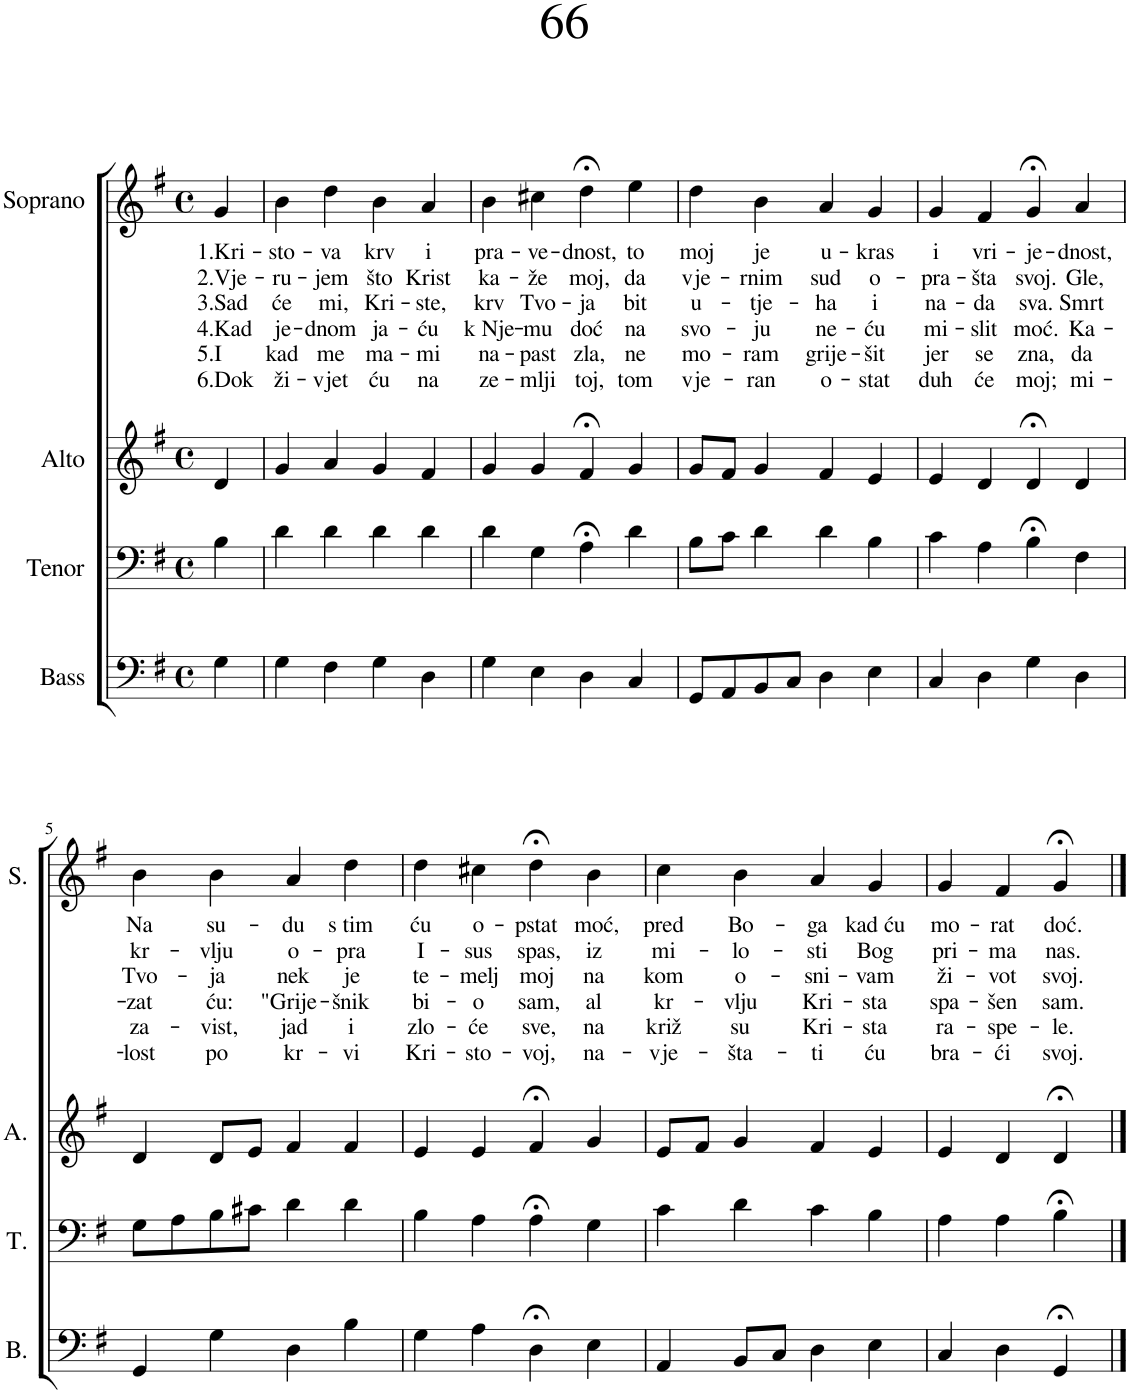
**kern	**kern	**kern	**kern	**text	**text	**text	**text	**text	**text
*part4	*part3	*part2	*part1	*part1	*part1	*part1	*part1	*part1	*part1
*staff4	*staff3	*staff2	*staff1	*staff1	*staff1	*staff1	*staff1	*staff1	*staff1
*I"Bass	*I"Tenor	*I"Alto	*I"Soprano	*	*	*	*	*	*
*I'B.	*I'T.	*I'A.	*I'S.	*	*	*	*	*	*
*clefF4	*clefF4	*clefG2	*clefG2	*	*	*	*	*	*
*k[f#]	*k[f#]	*k[f#]	*k[f#]	*	*	*	*	*	*
*M4/4	*M4/4	*M4/4	*M4/4	*	*	*	*	*	*
*met(c)	*met(c)	*met(c)	*met(c)	*	*	*	*	*	*
=	=	=	=	=	=	=	=	=	=
!	!	!	!	!LO:LY:b	!LO:LY:b	!LO:LY:b	!LO:LY:b	!LO:LY:b	!LO:LY:b
4G\	4B\	4d/	4g/	1.Kri-	2.Vje-	3.Sad	4.Kad	5.I	6.Dok
=1	=1	=1	=1	=1	=1	=1	=1	=1	=1
!	!	!	!	!LO:LY:b	!LO:LY:b	!LO:LY:b	!LO:LY:b	!LO:LY:b	!LO:LY:b
4G\	4d\	4g/	4b\	-sto-	-ru-	će	je-	kad	ži-
!	!	!	!	!LO:LY:b	!LO:LY:b	!LO:LY:b	!LO:LY:b	!LO:LY:b	!LO:LY:b
4F#\	4d\	4a/	4dd\	-va	-jem	mi,	-dnom	me	-vjet
!	!	!	!	!LO:LY:b	!LO:LY:b	!LO:LY:b	!LO:LY:b	!LO:LY:b	!LO:LY:b
4G\	4d\	4g/	4b\	krv	što	Kri-	ja-	ma-	ću
!	!	!	!	!LO:LY:b	!LO:LY:b	!LO:LY:b	!LO:LY:b	!LO:LY:b	!LO:LY:b
4D\	4d\	4f#/	4a/	i	Krist	-ste,	-ću	-mi	na
=2	=2	=2	=2	=2	=2	=2	=2	=2	=2
!	!	!	!	!LO:LY:b	!LO:LY:b	!LO:LY:b	!LO:LY:b	!LO:LY:b	!LO:LY:b
4G\	4d\	4g/	4b\	pra-	ka-	krv	k Nje-	na-	ze-
!	!	!	!	!LO:LY:b	!LO:LY:b	!LO:LY:b	!LO:LY:b	!LO:LY:b	!LO:LY:b
4E\	4G\	4g/	4cc#X\	-ve-	-že	Tvo-	-mu	-past	-mlji
!	!	!	!	!LO:LY:b	!LO:LY:b	!LO:LY:b	!LO:LY:b	!LO:LY:b	!LO:LY:b
4D\	4A;<\	4f#;</	4dd;<\	-dnost,	moj,	-ja	doć	zla,	toj,
!	!	!	!	!LO:LY:b	!LO:LY:b	!LO:LY:b	!LO:LY:b	!LO:LY:b	!LO:LY:b
4C/	4d\	4g/	4ee\	to	da	bit	na	ne	tom
=3	=3	=3	=3	=3	=3	=3	=3	=3	=3
!	!	!	!	!LO:LY:b	!LO:LY:b	!LO:LY:b	!LO:LY:b	!LO:LY:b	!LO:LY:b
8GG/L	8B\L	8g/L	4dd\	moj	vje-	u-	svo-	mo-	vje-
8AA/	8c\J	8f#/J	.	.	.	.	.	.	.
!	!	!	!	!LO:LY:b	!LO:LY:b	!LO:LY:b	!LO:LY:b	!LO:LY:b	!LO:LY:b
8BB/	4d\	4g/	4b\	je	-rnim	-tje-	-ju	-ram	-ran
8C/J	.	.	.	.	.	.	.	.	.
!	!	!	!	!LO:LY:b	!LO:LY:b	!LO:LY:b	!LO:LY:b	!LO:LY:b	!LO:LY:b
4D\	4d\	4f#/	4a/	u-	sud	-ha	ne-	grije-	o-
!	!	!	!	!LO:LY:b	!LO:LY:b	!LO:LY:b	!LO:LY:b	!LO:LY:b	!LO:LY:b
4E\	4B\	4e/	4g/	-kras	o-	i	-ću	-šit	-stat
=4	=4	=4	=4	=4	=4	=4	=4	=4	=4
!	!	!	!	!LO:LY:b	!LO:LY:b	!LO:LY:b	!LO:LY:b	!LO:LY:b	!LO:LY:b
4C/	4c\	4e/	4g/	i	-pra-	na-	mi-	jer	duh
!	!	!	!	!LO:LY:b	!LO:LY:b	!LO:LY:b	!LO:LY:b	!LO:LY:b	!LO:LY:b
4D\	4A\	4d/	4f#/	vri-	-šta	-da	-slit	se	će
!	!	!	!	!LO:LY:b	!LO:LY:b	!LO:LY:b	!LO:LY:b	!LO:LY:b	!LO:LY:b
4G\	4B;<\	4d;</	4g;</	-je-	svoj.	sva.	moć.	zna,	moj;
!	!	!	!	!LO:LY:b	!LO:LY:b	!LO:LY:b	!LO:LY:b	!LO:LY:b	!LO:LY:b
4D\	4F#\	4d/	4a/	-dnost,	Gle,	Smrt	Ka-	da	mi-
!!LO:LB:g=z
=5	=5	=5	=5	=5	=5	=5	=5	=5	=5
!	!	!	!	!LO:LY:b	!LO:LY:b	!LO:LY:b	!LO:LY:b	!LO:LY:b	!LO:LY:b
4GG/	8G\L	4d/	4b\	Na	kr-	Tvo-	-zat	za-	-lost
.	8A\	.	.	.	.	.	.	.	.
!	!	!	!	!LO:LY:b	!LO:LY:b	!LO:LY:b	!LO:LY:b	!LO:LY:b	!LO:LY:b
4G\	8B\	8d/L	4b\	su-	-vlju	-ja	ću:	-vist,	po
.	8c#X\J	8e/J	.	.	.	.	.	.	.
!	!	!	!	!LO:LY:b	!LO:LY:b	!LO:LY:b	!LO:LY:b	!LO:LY:b	!LO:LY:b
4D\	4d\	4f#/	4a/	-du	o-	nek	"Grije-	jad	kr-
!	!	!	!	!LO:LY:b	!LO:LY:b	!LO:LY:b	!LO:LY:b	!LO:LY:b	!LO:LY:b
4B\	4d\	4f#/	4dd\	s tim	-pra	je	-šnik	i	-vi
=6	=6	=6	=6	=6	=6	=6	=6	=6	=6
!	!	!	!	!LO:LY:b	!LO:LY:b	!LO:LY:b	!LO:LY:b	!LO:LY:b	!LO:LY:b
4G\	4B\	4e/	4dd\	ću	I-	te-	bi-	zlo-	Kri-
!	!	!	!	!LO:LY:b	!LO:LY:b	!LO:LY:b	!LO:LY:b	!LO:LY:b	!LO:LY:b
4A\	4A\	4e/	4cc#X\	o-	-sus	-melj	-o	-će	-sto-
!	!	!	!	!LO:LY:b	!LO:LY:b	!LO:LY:b	!LO:LY:b	!LO:LY:b	!LO:LY:b
4D;<\	4A;<\	4f#;</	4dd;<\	-pstat	spas,	moj	sam,	sve,	-voj,
!	!	!	!	!LO:LY:b	!LO:LY:b	!LO:LY:b	!LO:LY:b	!LO:LY:b	!LO:LY:b
4E\	4G\	4g/	4b\	moć,	iz	na	al	na	na-
=7	=7	=7	=7	=7	=7	=7	=7	=7	=7
!	!	!	!	!LO:LY:b	!LO:LY:b	!LO:LY:b	!LO:LY:b	!LO:LY:b	!LO:LY:b
4AA/	4c\	8e/L	4cc\	pred	mi-	kom	kr-	križ	-vje-
.	.	8f#/J	.	.	.	.	.	.	.
!	!	!	!	!LO:LY:b	!LO:LY:b	!LO:LY:b	!LO:LY:b	!LO:LY:b	!LO:LY:b
8BB/L	4d\	4g/	4b\	Bo-	-lo-	o-	-vlju	su	-šta-
8C/J	.	.	.	.	.	.	.	.	.
!	!	!	!	!LO:LY:b	!LO:LY:b	!LO:LY:b	!LO:LY:b	!LO:LY:b	!LO:LY:b
4D\	4c\	4f#/	4a/	-ga	-sti	-sni-	Kri-	Kri-	-ti
!	!	!	!	!LO:LY:b	!LO:LY:b	!LO:LY:b	!LO:LY:b	!LO:LY:b	!LO:LY:b
4E\	4B\	4e/	4g/	kad ću	Bog	-vam	-sta	-sta	ću
=8	=8	=8	=8	=8	=8	=8	=8	=8	=8
!	!	!	!	!LO:LY:b	!LO:LY:b	!LO:LY:b	!LO:LY:b	!LO:LY:b	!LO:LY:b
4C/	4A\	4e/	4g/	mo-	pri-	ži-	spa-	ra-	bra-
!	!	!	!	!LO:LY:b	!LO:LY:b	!LO:LY:b	!LO:LY:b	!LO:LY:b	!LO:LY:b
4D\	4A\	4d/	4f#/	-rat	-ma	-vot	-šen	-spe-	-ći
!	!	!	!	!LO:LY:b	!LO:LY:b	!LO:LY:b	!LO:LY:b	!LO:LY:b	!LO:LY:b
4GG;</	4B;<\	4d;</	4g;</	doć.	nas.	svoj.	sam.	-le.	svoj.
==	==	==	==	==	==	==	==	==	==
*-	*-	*-	*-	*-	*-	*-	*-	*-	*-
